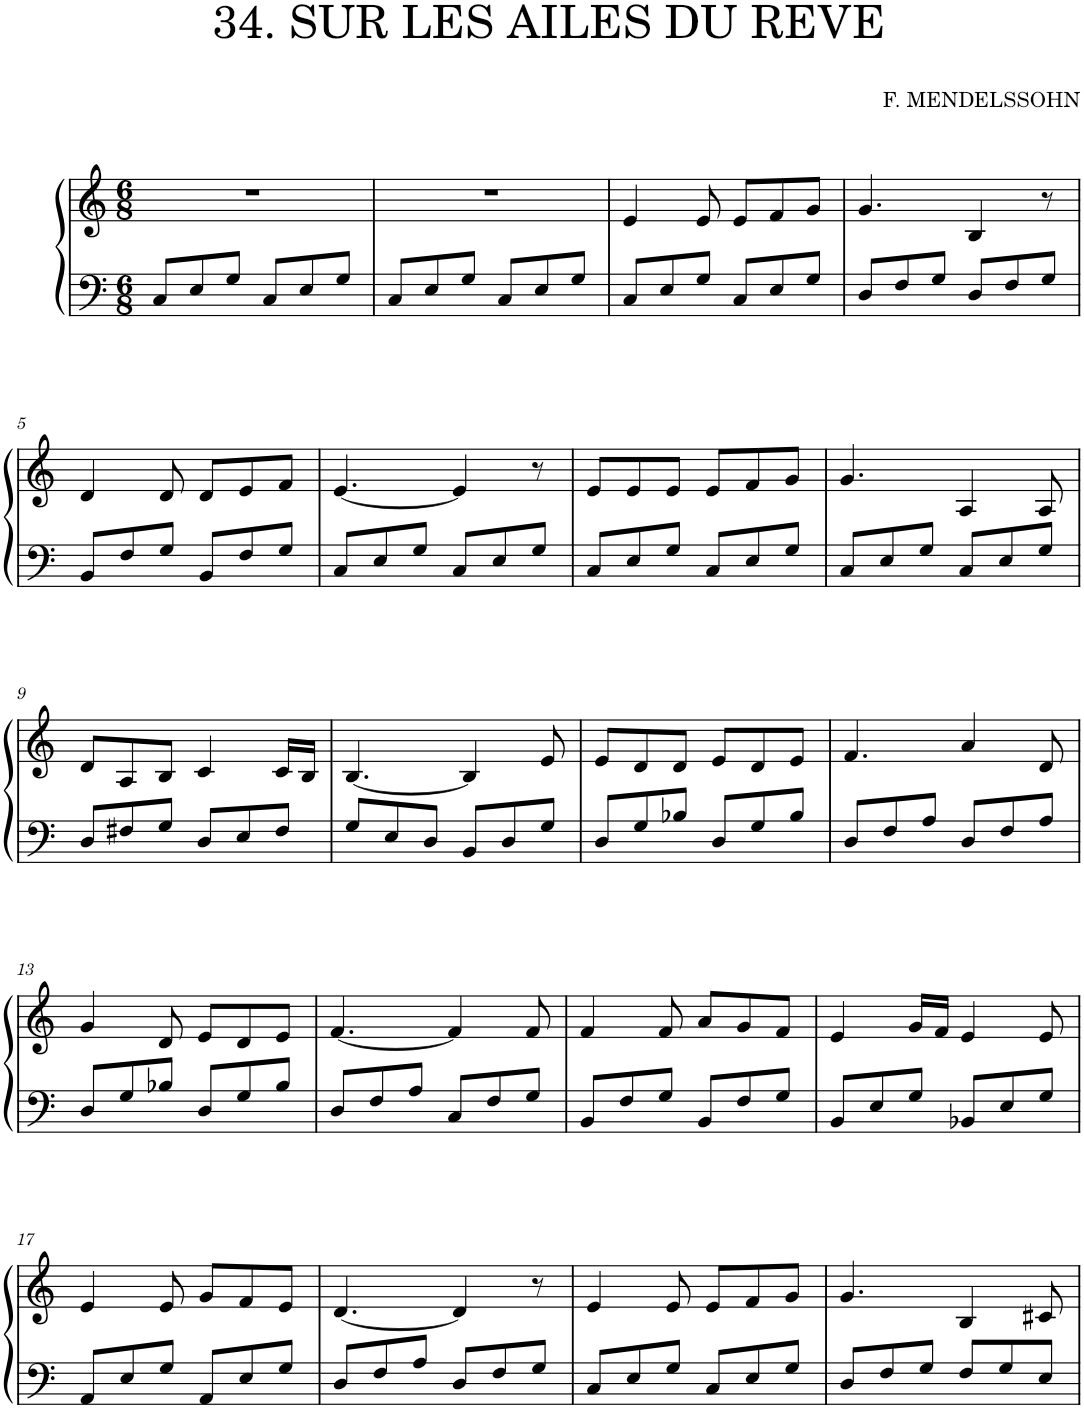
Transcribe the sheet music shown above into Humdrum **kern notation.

**kern	**kern
*part1	*part1
*staff2	*staff1
*I"Piano	*
*I'Pno.	*
*clefF4	*clefG2
*k[]	*k[]
*M6/8	*M6/8
=1	=1
*^	*
2.ryy	8C/L	2.r
.	8E/	.
.	8G/J	.
.	8C/L	.
.	8E/	.
.	8G/J	.
=2	=2	=2
2.ryy	8C/L	2.r
.	8E/	.
.	8G/J	.
.	8C/L	.
.	8E/	.
.	8G/J	.
=3	=3	=3
2.ryy	8C/L	4e/
.	8E/	.
.	8G/J	8e/
.	8C/L	8e/L
.	8E/	8f/
.	8G/J	8g/J
=4	=4	=4
2.ryy	8D/L	4.g/
.	8F/	.
.	8G/J	.
.	8D/L	4B/
.	8F/	.
.	8G/J	8r
!!LO:LB:g=z
=5	=5	=5
2.ryy	8BB/L	4d/
.	8F/	.
.	8G/J	8d/
.	8BB/L	8d/L
.	8F/	8e/
.	8G/J	8f/J
=6	=6	=6
2.ryy	8C/L	[4.e/
.	8E/	.
.	8G/J	.
.	8C/L	4e/]
.	8E/	.
.	8G/J	8r
=7	=7	=7
2.ryy	8C/L	8e/L
.	8E/	8e/
.	8G/J	8e/J
.	8C/L	8e/L
.	8E/	8f/
.	8G/J	8g/J
=8	=8	=8
2.ryy	8C/L	4.g/
.	8E/	.
.	8G/J	.
.	8C/L	4A/
.	8E/	.
.	8G/J	8A/
!!LO:LB:g=z
=9	=9	=9
2.ryy	8D/L	8d/L
.	8F#X/	8A/
.	8G/J	8B/J
.	8D/L	4c/
.	8E/	.
.	8F#/J	16c/LL
.	.	16B/JJ
=10	=10	=10
2.ryy	8G/L	[4.B/
.	8E/	.
.	8D/J	.
.	8BB/L	4B/]
.	8D/	.
.	8G/J	8e/
=11	=11	=11
2.ryy	8D/L	8e/L
.	8G/	8d/
.	8B-X/J	8d/J
.	8D/L	8e/L
.	8G/	8d/
.	8B-/J	8e/J
=12	=12	=12
2.ryy	8D/L	4.f/
.	8F/	.
.	8A/J	.
.	8D/L	4a/
.	8F/	.
.	8A/J	8d/
!!LO:LB:g=z
=13	=13	=13
2.ryy	8D/L	4g/
.	8G/	.
.	8B-X/J	8d/
.	8D/L	8e/L
.	8G/	8d/
.	8B-/J	8e/J
=14	=14	=14
2.ryy	8D/L	[4.f/
.	8F/	.
.	8A/J	.
.	8C/L	4f/]
.	8F/	.
.	8G/J	8f/
=15	=15	=15
2.ryy	8BB/L	4f/
.	8F/	.
.	8G/J	8f/
.	8BB/L	8a/L
.	8F/	8g/
.	8G/J	8f/J
=16	=16	=16
2.ryy	8BB/L	4e/
.	8E/	.
.	8G/J	16g/LL
.	.	16f/JJ
.	8BB-X/L	4e/
.	8E/	.
.	8G/J	8e/
!!LO:LB:g=z
=17	=17	=17
2.ryy	8AA/L	4e/
.	8E/	.
.	8G/J	8e/
.	8AA/L	8g/L
.	8E/	8f/
.	8G/J	8e/J
=18	=18	=18
2.ryy	8D/L	[4.d/
.	8F/	.
.	8A/J	.
.	8D/L	4d/]
.	8F/	.
.	8G/J	8r
=19	=19	=19
2.ryy	8C/L	4e/
.	8E/	.
.	8G/J	8e/
.	8C/L	8e/L
.	8E/	8f/
.	8G/J	8g/J
=20	=20	=20
2.ryy	8D/L	4.g/
.	8F/	.
.	8G/J	.
.	8F/L	4B/
.	8G/	.
.	8E/J	8c#X/
*v	*v	*
=	=
*-	*-
